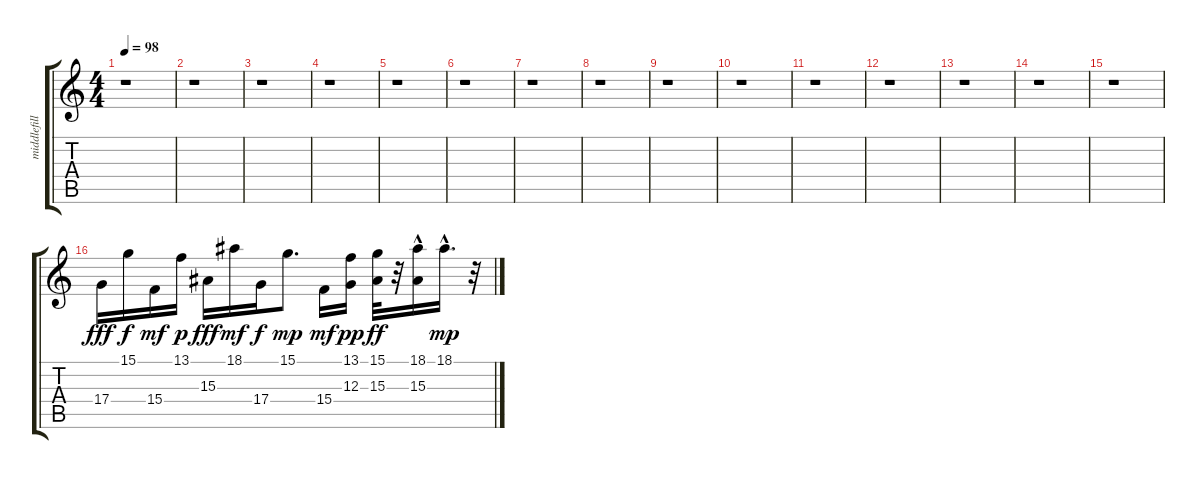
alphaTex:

\track ("middlefill" "middlefill") {instrument lead7fifths}
\staff {score tabs}
\tuning (E4 B3 G3 D3 A2 E2) {hide}
\ts (4 4)
\tempo 98
\clef g2
\ks c
r.1{dy fff} |
r.1 |
r.1 |
r.1 |
r.1 |
r.1 |
r.1 |
r.1 |
r.1 |
r.1 |
r.1 |
r.1 |
r.1 |
r.1 |
r.1 |
17.4.16 15.1.16{dy f} 15.4.16{dy mf} 13.1.16{dy p} 15.3.16{dy fff} 18.1.16{dy mf} 17.4.16{dy f} 15.1.8{d dy mp} 15.4.16{dy mf} (13.1 12.3).16{dy pp} (15.1 15.3).32{dy ff} r.32 (18.1 15.3{hac}).16 18.1{hac}.16{d dy mp} r.32
